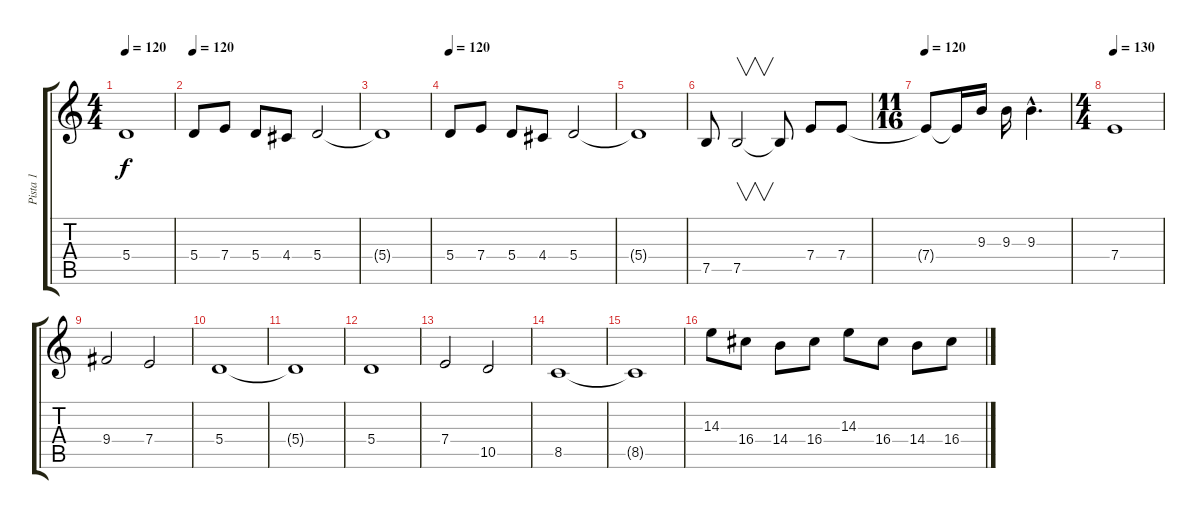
\track ("Pista 1" "Pista 1") {instrument distortionguitar}
\staff {score tabs}
\tuning (B3 Gb3 D3 A2 E2 B1) {hide}
\ts (4 4)
\tempo 120
\clef g2
\ks c
5.4{t}.1{dy f} |
\tempo 120
5.4.8 7.4.8 5.4.8 4.4.8 5.4.2 |
5.4{t}.1 |
\tempo 120
5.4.8 7.4.8 5.4.8 4.4.8 5.4.2 |
5.4{t}.1 |
7.5.8 7.5.2{v} 7.5{t}.8 7.4.8 7.4.8 |
\ts (11 16)
\tempo 120
7.4{t}.8 7.4{t}.16 9.3.16 9.3.16 9.3{hac}.4{d} |
\ts (4 4)
\tempo 130
7.4.1 |
9.4.2 7.4.2 |
5.4.1 |
5.4{t}.1 |
5.4.1 |
7.4.2 10.5.2 |
8.5.1 |
8.5{t}.1 |
14.3.8 16.4.8 14.4.8 16.4.8 14.3.8 16.4.8 14.4.8 16.4.8
